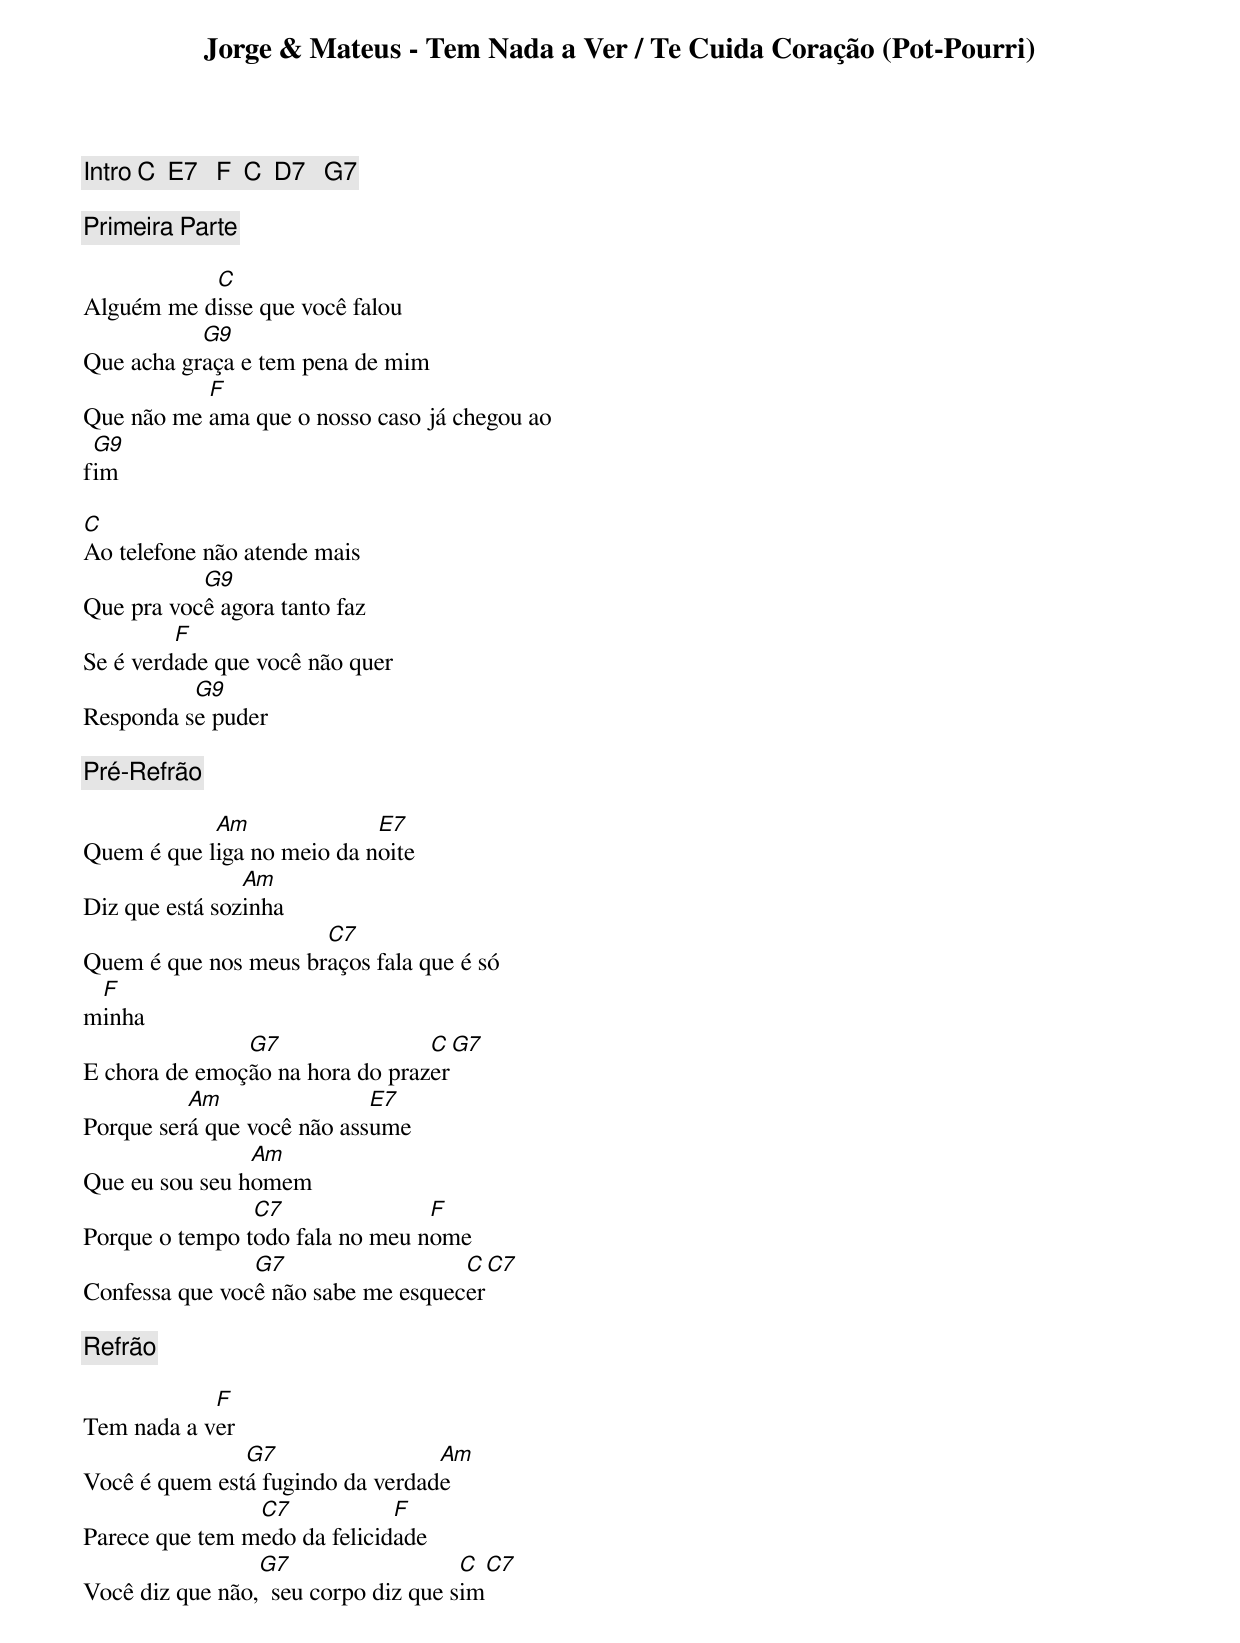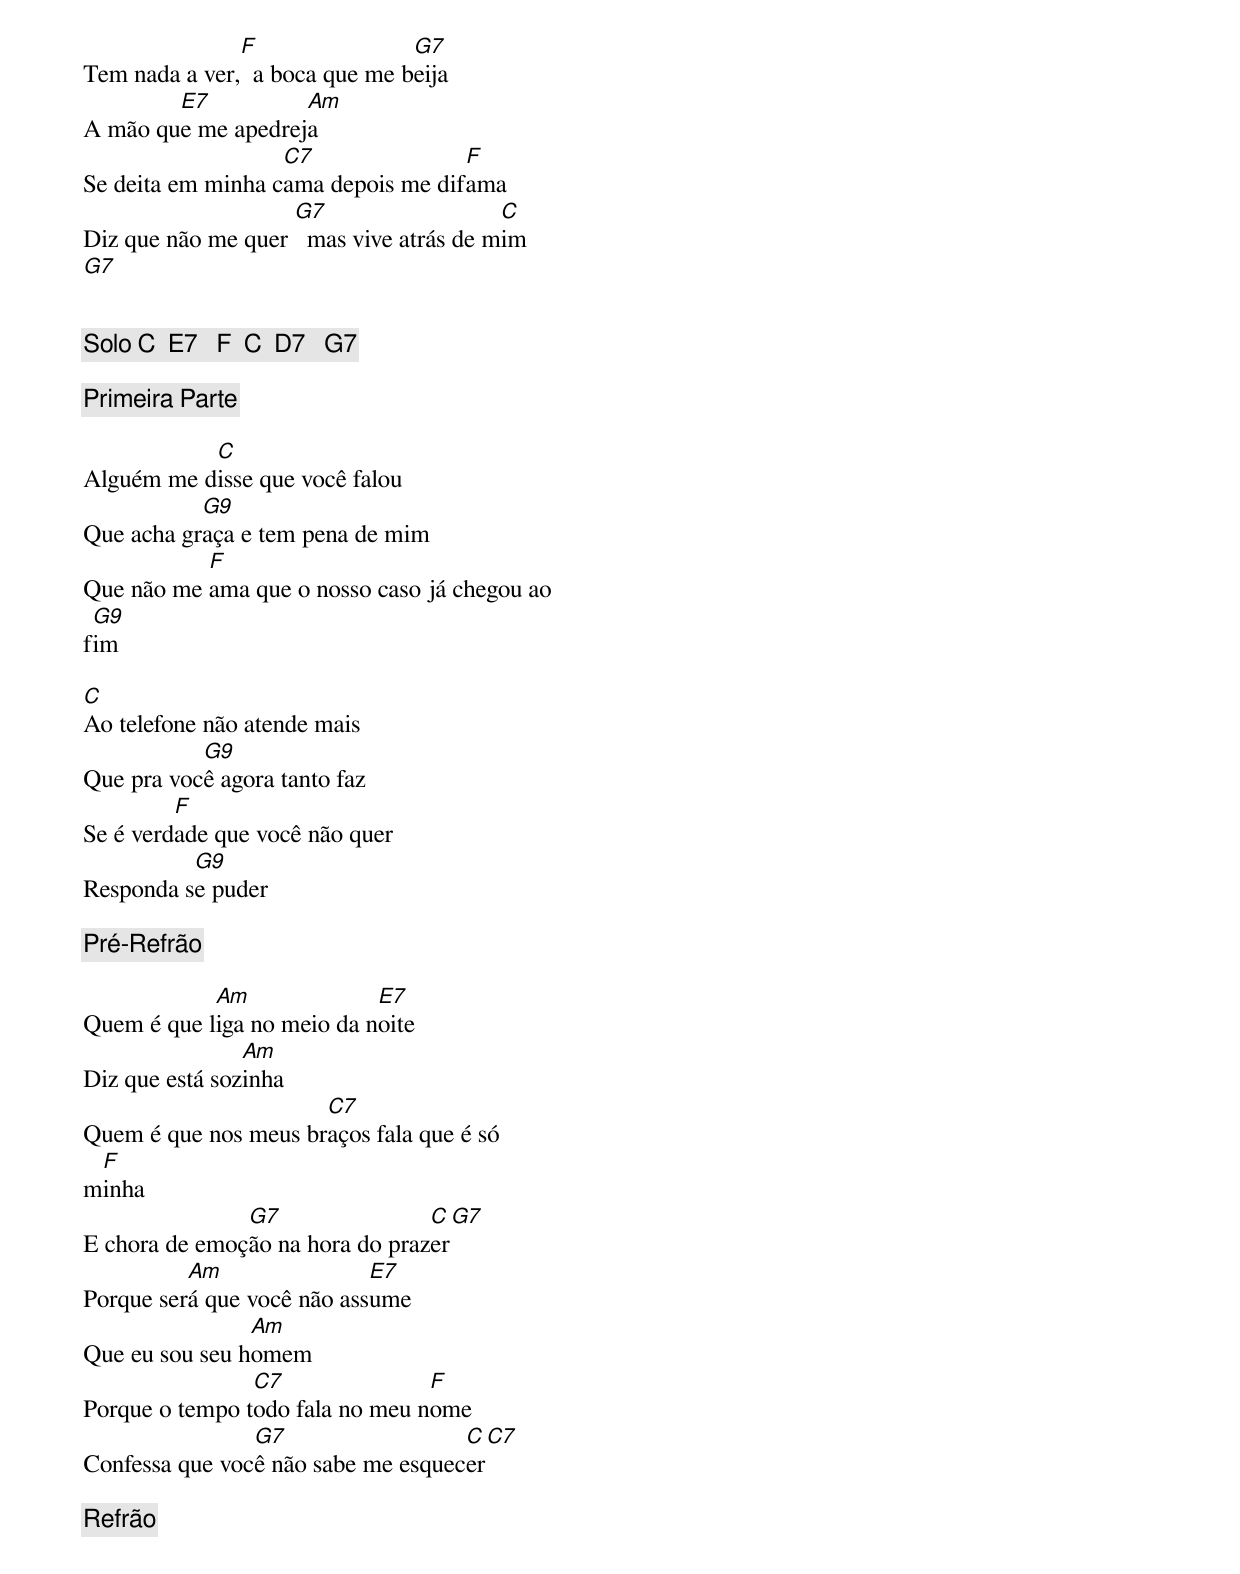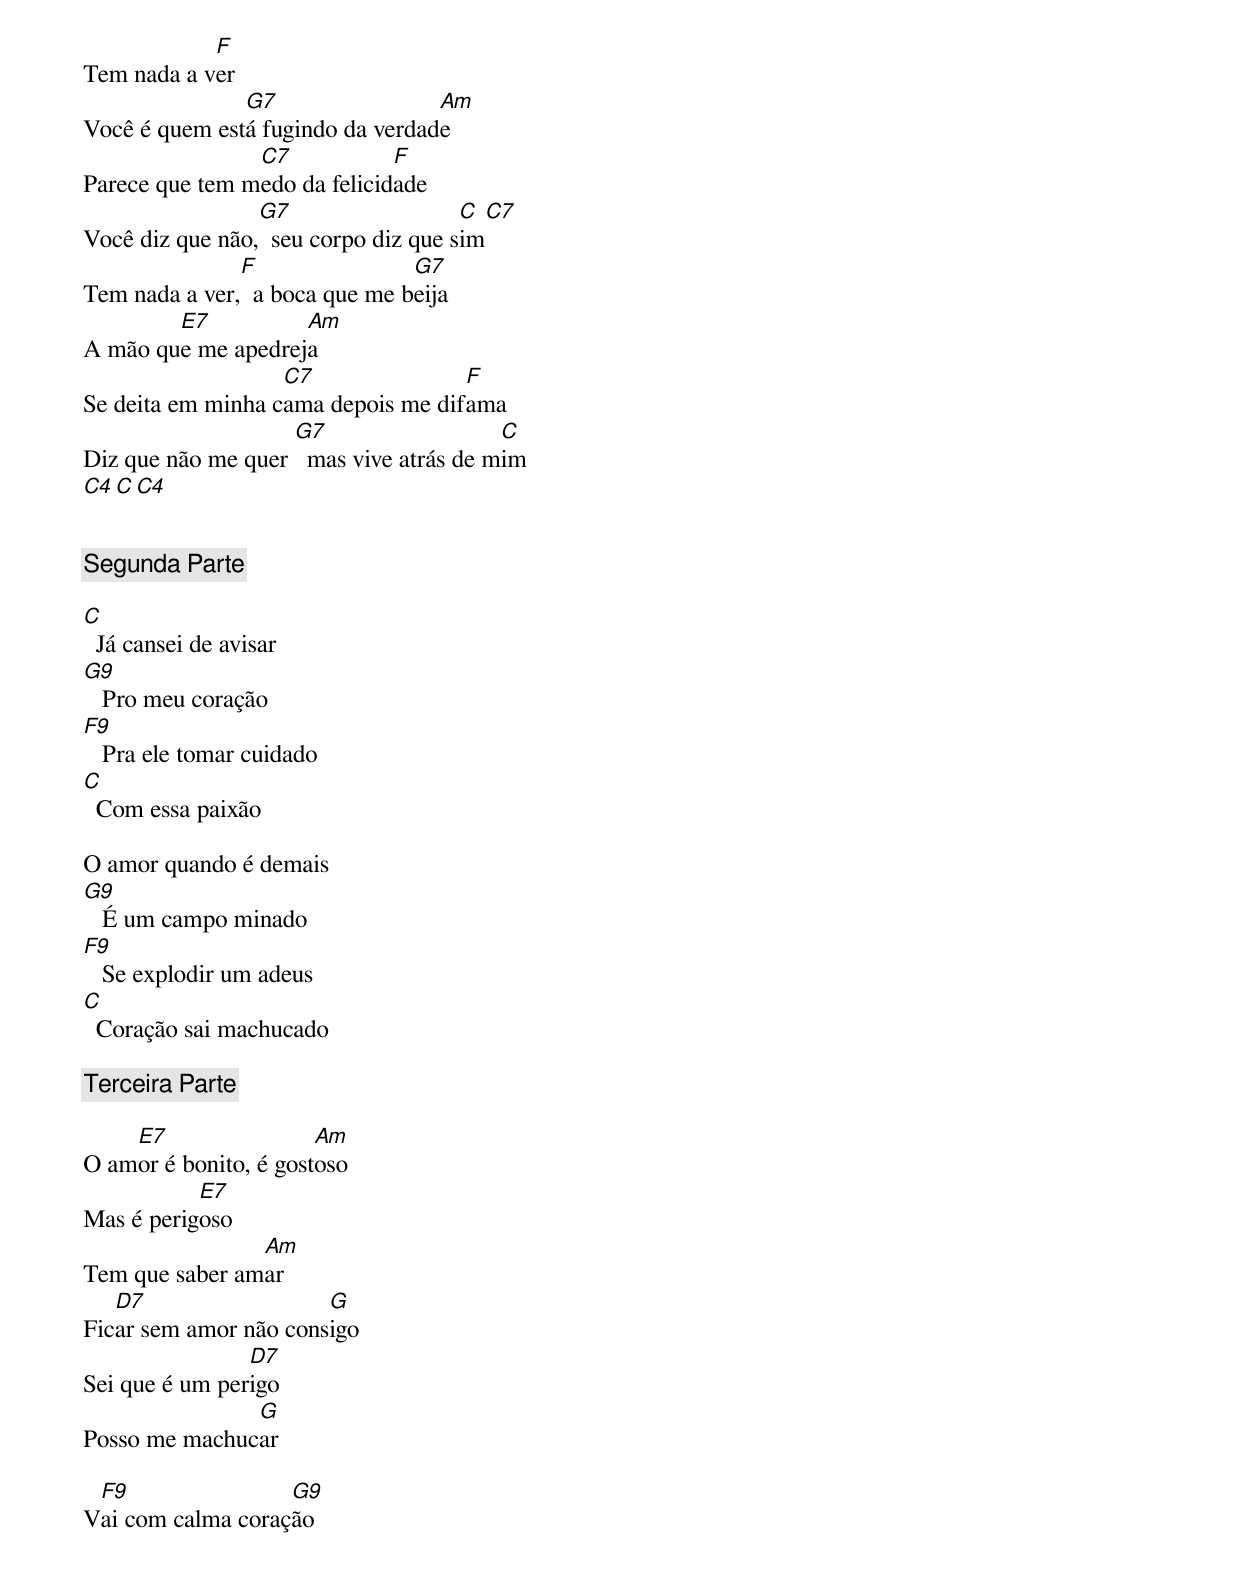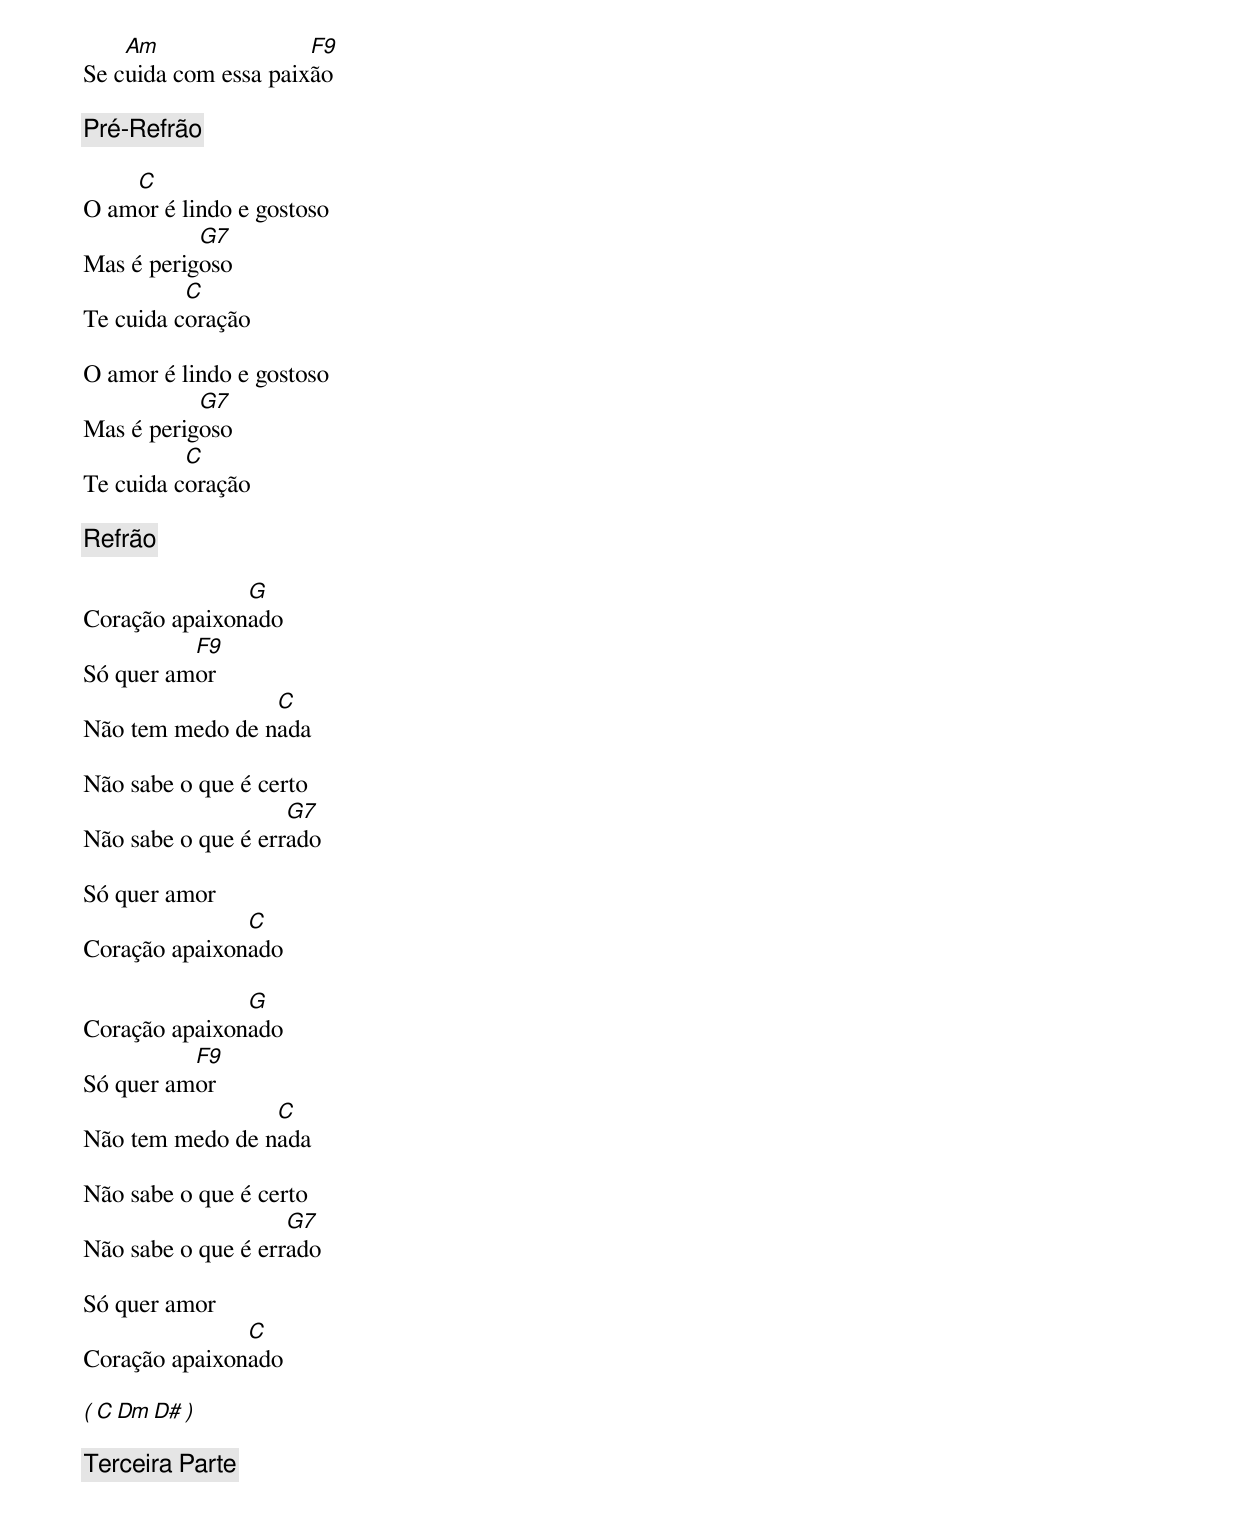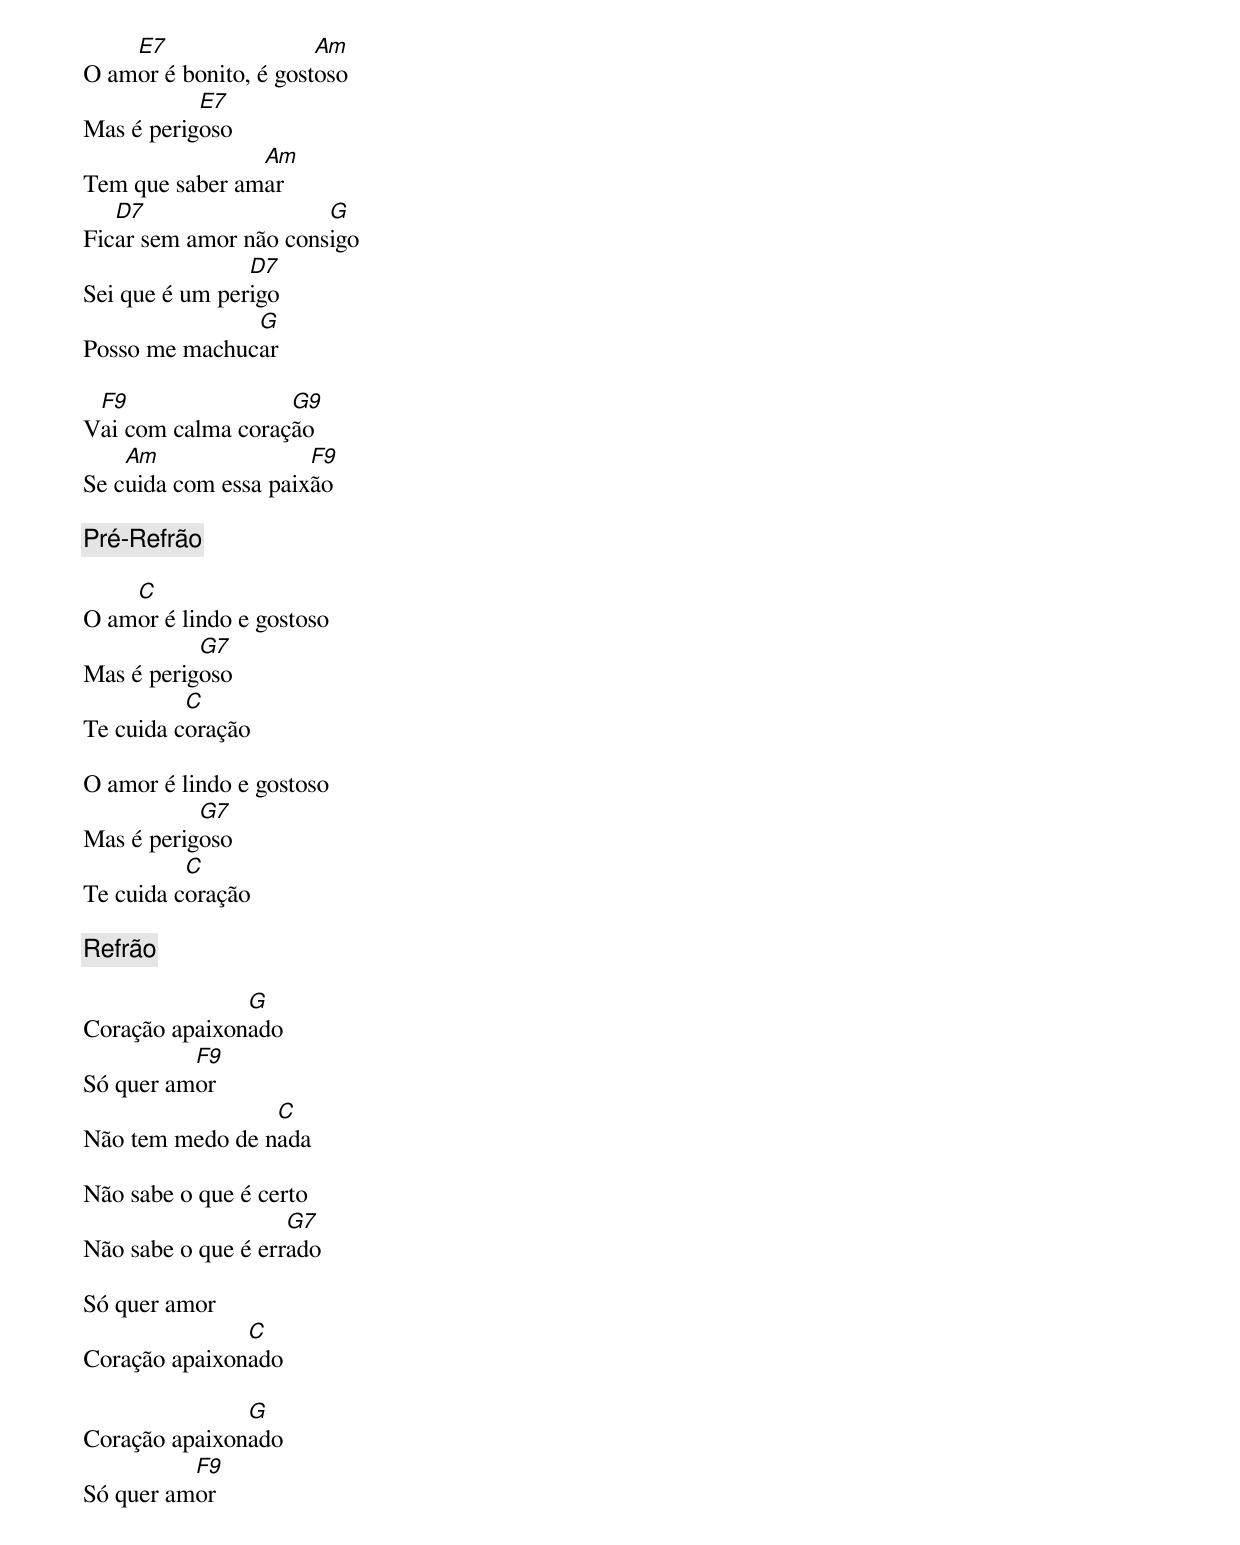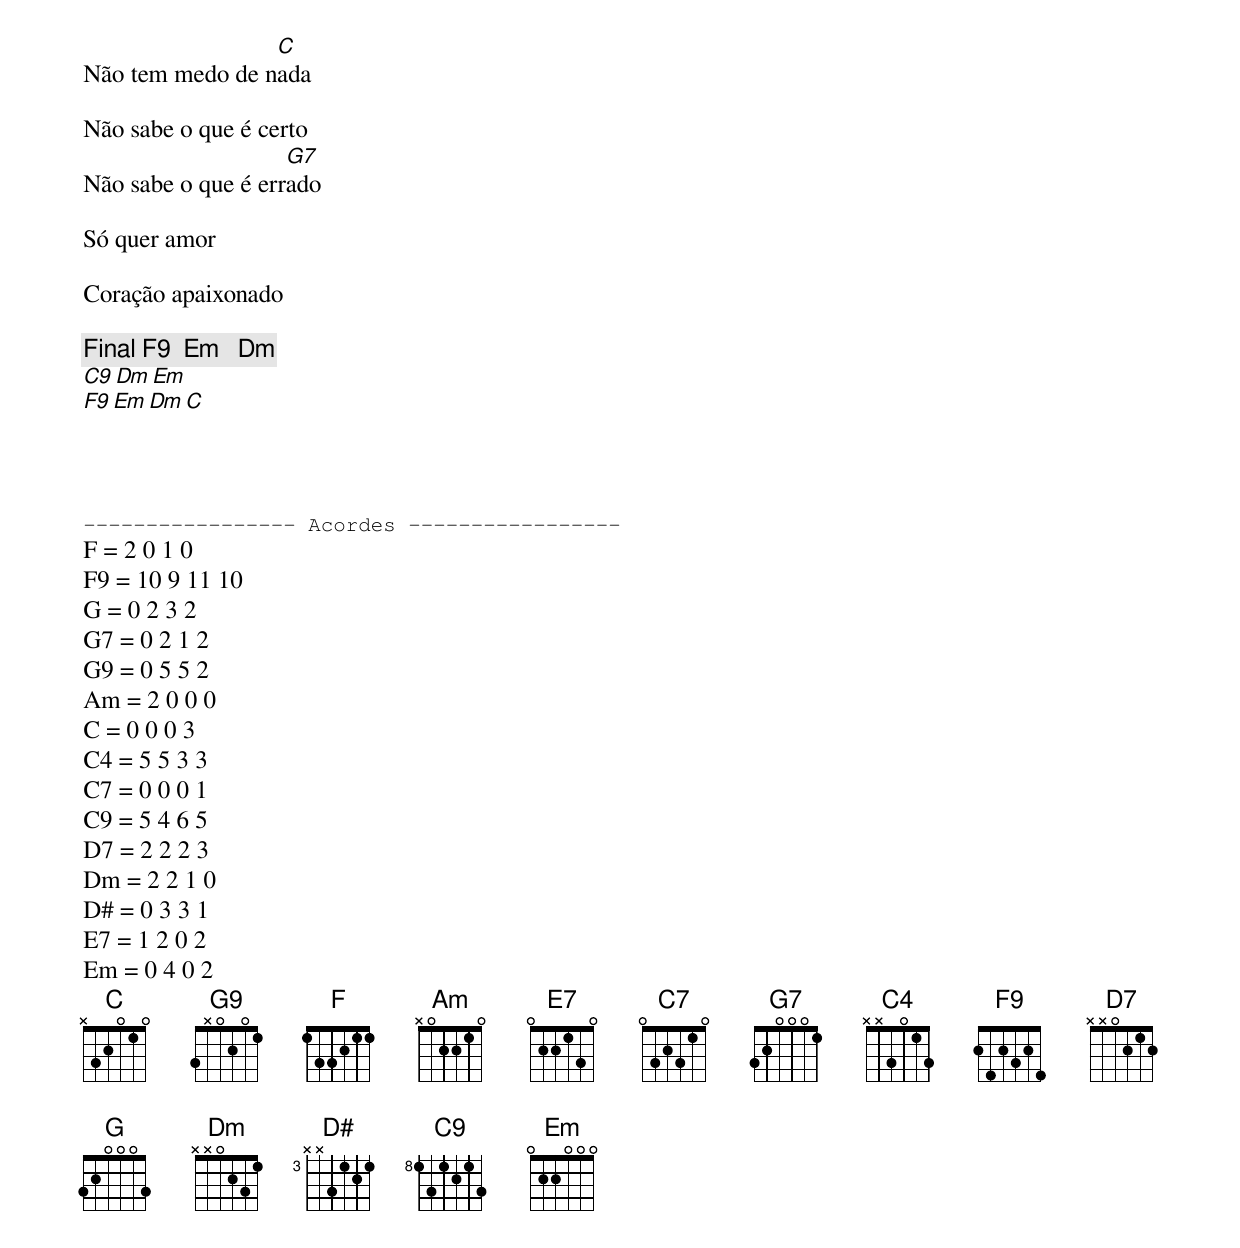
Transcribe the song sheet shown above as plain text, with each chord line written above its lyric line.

Jorge & Mateus - Tem Nada a Ver / Te Cuida Coração (Pot-Pourri)

[Intro] C  E7   F  C  D7   G7

[Primeira Parte]

           C
Alguém me disse que você falou
           G9
Que acha graça e tem pena de mim
           F
Que não me ama que o nosso caso já chegou ao
 G9
fim

C
Ao telefone não atende mais
           G9
Que pra você agora tanto faz
         F
Se é verdade que você não quer
          G9
Responda se puder

[Pré-Refrão]

            Am              E7
Quem é que liga no meio da noite
                Am
Diz que está sozinha
                      C7
Quem é que nos meus braços fala que é só
 F
minha
               G7                C  G7
E chora de emoção na hora do prazer
          Am                E7
Porque será que você não assume
                Am
Que eu sou seu homem
                C7               F
Porque o tempo todo fala no meu nome
                G7                  C  C7
Confessa que você não sabe me esquecer

[Refrão]

            F
Tem nada a ver
               G7                 Am
Você é quem está fugindo da verdade
                C7            F
Parece que tem medo da felicidade
                 G7                   C  C7
Você diz que não,  seu corpo diz que sim
               F                G7
Tem nada a ver,  a boca que me beija
        E7          Am
A mão que me apedreja
                   C7               F
Se deita em minha cama depois me difama
                    G7                   C
Diz que não me quer   mas vive atrás de mim
G7


[Solo] C  E7   F  C  D7   G7

[Primeira Parte]

           C
Alguém me disse que você falou
           G9
Que acha graça e tem pena de mim
           F
Que não me ama que o nosso caso já chegou ao
 G9
fim

C
Ao telefone não atende mais
           G9
Que pra você agora tanto faz
         F
Se é verdade que você não quer
          G9
Responda se puder

[Pré-Refrão]

            Am              E7
Quem é que liga no meio da noite
                Am
Diz que está sozinha
                      C7
Quem é que nos meus braços fala que é só
 F
minha
               G7                C  G7
E chora de emoção na hora do prazer
          Am                E7
Porque será que você não assume
                Am
Que eu sou seu homem
                C7               F
Porque o tempo todo fala no meu nome
                G7                  C  C7
Confessa que você não sabe me esquecer

[Refrão]

            F
Tem nada a ver
               G7                 Am
Você é quem está fugindo da verdade
                C7            F
Parece que tem medo da felicidade
                 G7                   C  C7
Você diz que não,  seu corpo diz que sim
               F                G7
Tem nada a ver,  a boca que me beija
        E7          Am
A mão que me apedreja
                   C7               F
Se deita em minha cama depois me difama
                    G7                   C
Diz que não me quer   mas vive atrás de mim
C4  C  C4


[Segunda Parte]

C
  Já cansei de avisar
G9
   Pro meu coração
F9
   Pra ele tomar cuidado
C
  Com essa paixão

O amor quando é demais
G9
   É um campo minado
F9
   Se explodir um adeus
C
  Coração sai machucado

[Terceira Parte]

    E7                 Am
O amor é bonito, é gostoso
           E7
Mas é perigoso
                Am
Tem que saber amar
   D7                  G
Ficar sem amor não consigo
                D7
Sei que é um perigo
               G
Posso me machucar

 F9                G9
Vai com calma coração
    Am                F9
Se cuida com essa paixão

[Pré-Refrão]

    C
O amor é lindo e gostoso
           G7
Mas é perigoso
          C
Te cuida coração

O amor é lindo e gostoso
           G7
Mas é perigoso
          C
Te cuida coração

[Refrão]

               G
Coração apaixonado
          F9
Só quer amor
                 C
Não tem medo de nada

Não sabe o que é certo
                    G7
Não sabe o que é errado

Só quer amor
               C
Coração apaixonado

               G
Coração apaixonado
          F9
Só quer amor
                 C
Não tem medo de nada

Não sabe o que é certo
                    G7
Não sabe o que é errado

Só quer amor
               C
Coração apaixonado

( C  Dm   D# )

[Terceira Parte]

    E7                 Am
O amor é bonito, é gostoso
           E7
Mas é perigoso
                Am
Tem que saber amar
   D7                  G
Ficar sem amor não consigo
                D7
Sei que é um perigo
               G
Posso me machucar

 F9                G9
Vai com calma coração
    Am                F9
Se cuida com essa paixão

[Pré-Refrão]

    C
O amor é lindo e gostoso
           G7
Mas é perigoso
          C
Te cuida coração

O amor é lindo e gostoso
           G7
Mas é perigoso
          C
Te cuida coração

[Refrão]

               G
Coração apaixonado
          F9
Só quer amor
                 C
Não tem medo de nada

Não sabe o que é certo
                    G7
Não sabe o que é errado

Só quer amor
               C
Coração apaixonado

               G
Coração apaixonado
          F9
Só quer amor
                 C
Não tem medo de nada

Não sabe o que é certo
                    G7
Não sabe o que é errado

Só quer amor

Coração apaixonado

[Final] F9  Em   Dm
        C9  Dm   Em
        F9  Em   Dm   C




----------------- Acordes -----------------
F = 2 0 1 0
F9 = 10 9 11 10
G = 0 2 3 2
G7 = 0 2 1 2
G9 = 0 5 5 2
Am = 2 0 0 0
C = 0 0 0 3
C4 = 5 5 3 3
C7 = 0 0 0 1
C9 = 5 4 6 5
D7 = 2 2 2 3
Dm = 2 2 1 0
D# = 0 3 3 1
E7 = 1 2 0 2
Em = 0 4 0 2
